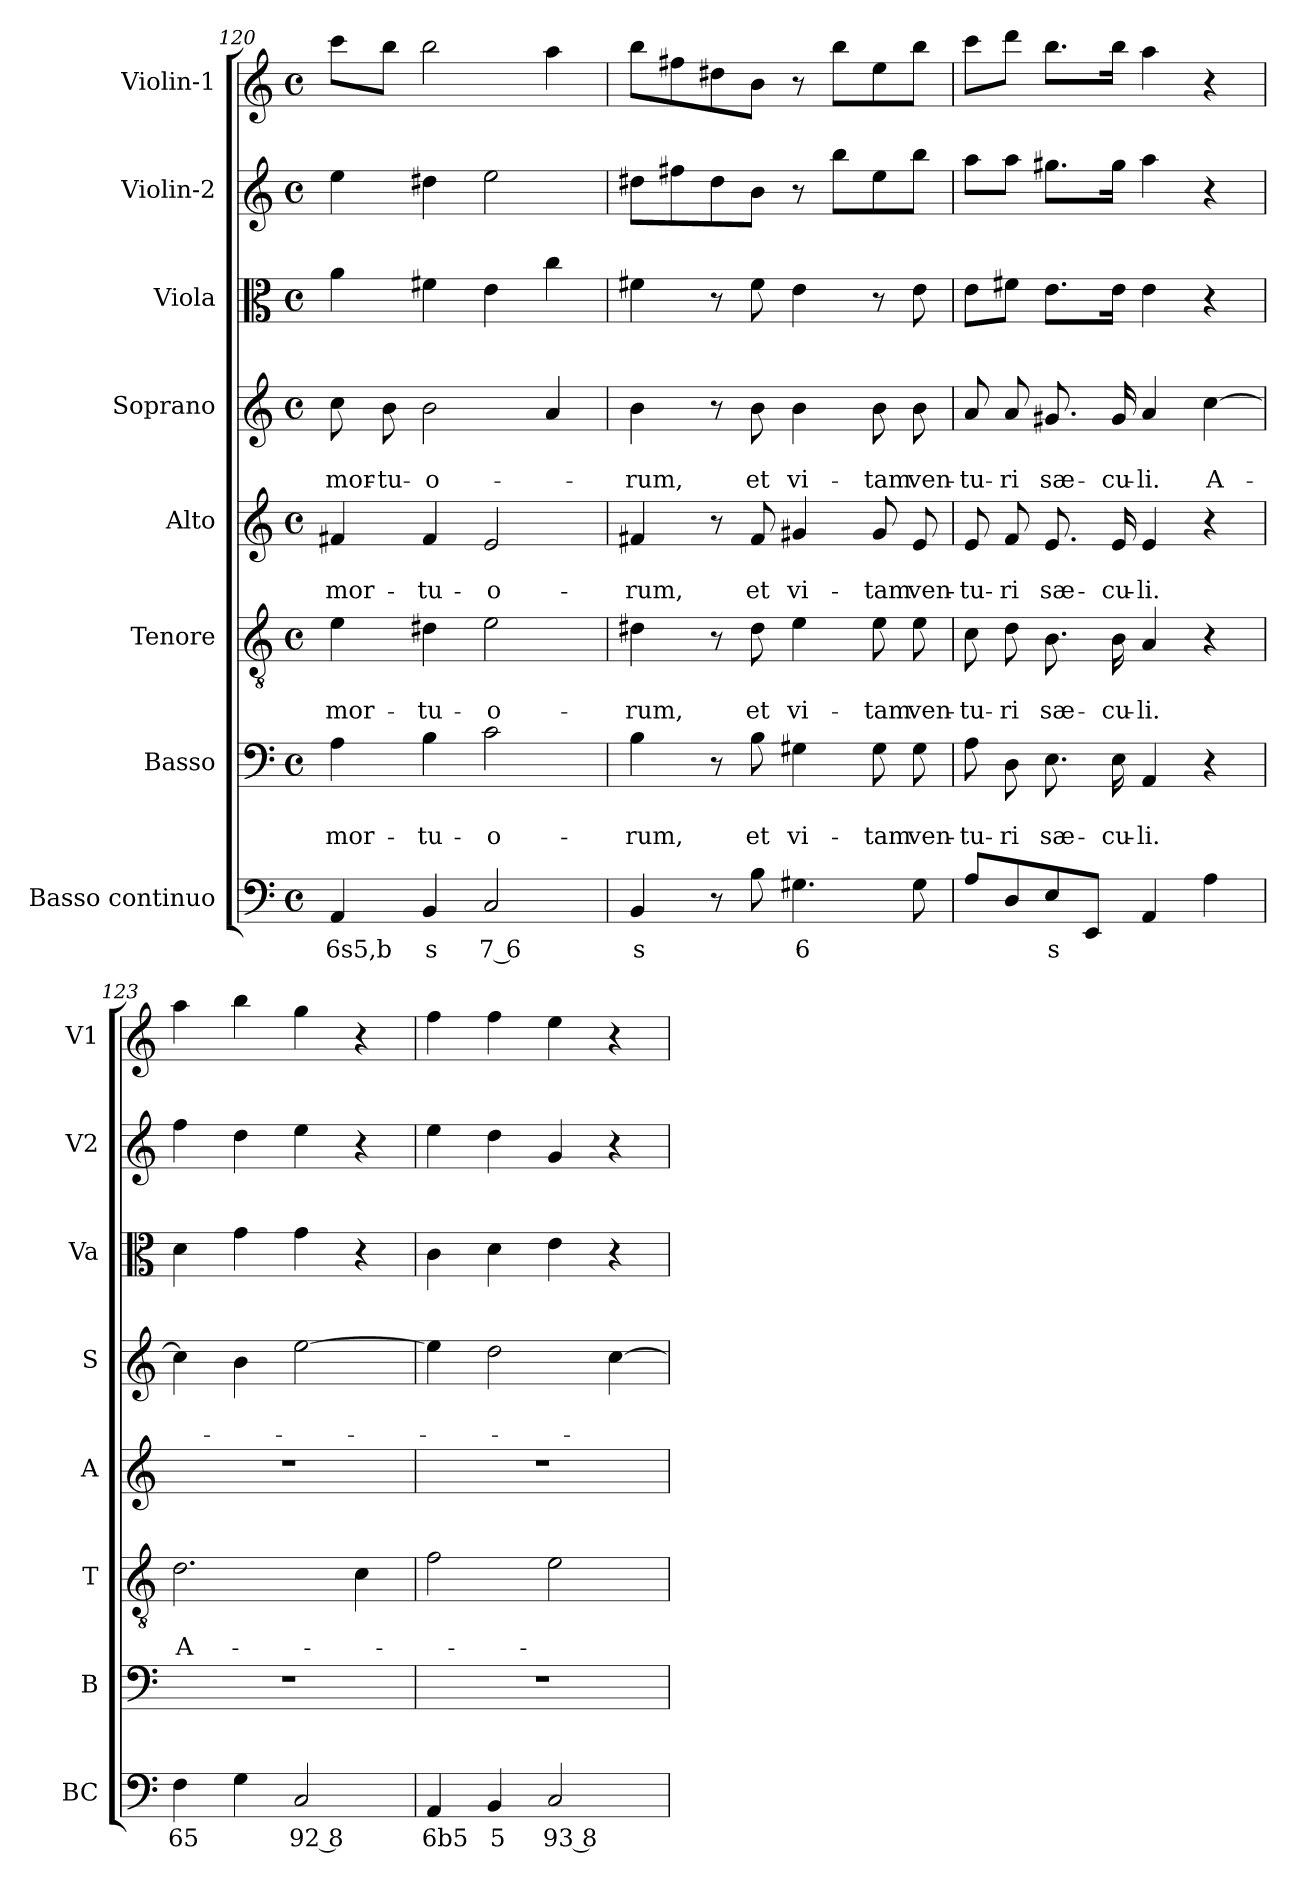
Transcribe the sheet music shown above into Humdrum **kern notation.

**kern	**text	**kern	**text	**text	**kern	**text	**text	**kern	**text	**text	**kern	**text	**text	**kern	**kern	**kern
*part8	*part8	*part7	*part7	*part7	*part6	*part6	*part6	*part5	*part5	*part5	*part4	*part4	*part4	*part3	*part2	*part1
*staff8	*staff8	*staff7	*staff7	*staff7	*staff6	*staff6	*staff6	*staff5	*staff5	*staff5	*staff4	*staff4	*staff4	*staff3	*staff2	*staff1
*I"Basso continuo	*	*I"Basso	*	*	*I"Tenore	*	*	*I"Alto	*	*	*I"Soprano	*	*	*I"Viola	*I"Violin-2	*I"Violin-1
*I'BC	*	*I'B	*	*	*I'T	*	*	*I'A	*	*	*I'S	*	*	*I'Va	*I'V2	*I'V1
!!LO:PB:g=z
*clefF4	*	*clefF4	*	*	*clefGv2	*	*	*clefG2	*	*	*clefG2	*	*	*clefC3	*clefG2	*clefG2
*k[]	*	*k[]	*	*	*k[]	*	*	*k[]	*	*	*k[]	*	*	*k[]	*k[]	*k[]
*C:	*	*C:	*	*	*C:	*	*	*C:	*	*	*C:	*	*	*C:	*C:	*C:
*M4/4	*	*M4/4	*	*	*M4/4	*	*	*M4/4	*	*	*M4/4	*	*	*M4/4	*M4/4	*M4/4
*met(c)	*	*met(c)	*	*	*met(c)	*	*	*met(c)	*	*	*met(c)	*	*	*met(c)	*met(c)	*met(c)
=120	=120	=120	=120	=120	=120	=120	=120	=120	=120	=120	=120	=120	=120	=120	=120	=120
!	!LO:LY:b	!	!	!LO:LY:b	!	!	!LO:LY:b	!	!	!LO:LY:b	!	!	!LO:LY:b	!	!	!
4AA/	6s5,b	4A\	.	mor-	4e\	.	mor-	4f#X/	.	mor-	8cc\	.	mor-	4a\	4ee\	8ccc\L
!	!	!	!	!	!	!	!	!	!	!	!	!	!LO:LY:b	!	!	!
.	.	.	.	.	.	.	.	.	.	.	8b\	.	-tu-	.	.	8bb\J
!	!LO:LY:b	!	!	!LO:LY:b	!	!	!LO:LY:b	!	!	!LO:LY:b	!	!	!LO:LY:b	!	!	!
4BB/	s	4B\	.	-tu-	4d#X\	.	-tu-	4f#/	.	-tu-	2b\	.	-o-	4f#X\	4dd#X\	2bb\
!	!LO:LY:b	!	!	!LO:LY:b	!	!	!LO:LY:b	!	!	!LO:LY:b	!	!	!	!	!	!
2C/	7 6	2c\	.	-o-	2e\	.	-o-	2e/	.	-o-	.	.	.	4e\	2ee\	.
.	.	.	.	.	.	.	.	.	.	.	4a/	.	.	4cc\	.	4aa\
=121	=121	=121	=121	=121	=121	=121	=121	=121	=121	=121	=121	=121	=121	=121	=121	=121
!	!LO:LY:b	!	!	!LO:LY:b	!	!	!LO:LY:b	!	!	!LO:LY:b	!	!	!LO:LY:b	!	!	!
4BB/	s	4B\	.	-rum,	4d#X\	.	-rum,	4f#X/	.	-rum,	4b\	.	-rum,	4f#X\	8dd#X\L	8bb\L
.	.	.	.	.	.	.	.	.	.	.	.	.	.	.	8ff#X\	8ff#X\
8r	.	8r	.	.	8r	.	.	8r	.	.	8r	.	.	8r	8dd#\	8dd#X\
!	!	!	!	!LO:LY:b	!	!	!LO:LY:b	!	!	!LO:LY:b	!	!	!LO:LY:b	!	!	!
8B\	.	8B\	.	et	8d#\	.	et	8f#/	.	et	8b\	.	et	8f#\	8b\J	8b\J
!	!LO:LY:b	!	!	!LO:LY:b	!	!	!LO:LY:b	!	!	!LO:LY:b	!	!	!LO:LY:b	!	!	!
4.G#X\	6	4G#X\	.	vi-	4e\	.	vi-	4g#X/	.	vi-	4b\	.	vi-	4e\	8r	8r
.	.	.	.	.	.	.	.	.	.	.	.	.	.	.	8bb\L	8bb\L
!	!	!	!	!LO:LY:b	!	!	!LO:LY:b	!	!	!LO:LY:b	!	!	!LO:LY:b	!	!	!
.	.	8G#\	.	-tam	8e\	.	-tam	8g#/	.	-tam	8b\	.	-tam	8r	8ee\	8ee\
!	!	!	!	!LO:LY:b	!	!	!LO:LY:b	!	!	!LO:LY:b	!	!	!LO:LY:b	!	!	!
8G#\	.	8G#\	.	ven-	8e\	.	ven-	8e/	.	ven-	8b\	.	ven-	8e\	8bb\J	8bb\J
=122	=122	=122	=122	=122	=122	=122	=122	=122	=122	=122	=122	=122	=122	=122	=122	=122
!	!	!	!	!LO:LY:b	!	!	!LO:LY:b	!	!	!LO:LY:b	!	!	!LO:LY:b	!	!	!
8A/L	.	8A\	.	-tu-	8c\	.	-tu-	8e/	.	-tu-	8a/	.	-tu-	8e\L	8aa\L	8ccc\L
!	!	!	!	!LO:LY:b	!	!	!LO:LY:b	!	!	!LO:LY:b	!	!	!LO:LY:b	!	!	!
8D/	.	8D\	.	-ri	8d\	.	-ri	8f/	.	-ri	8a/	.	-ri	8f#X\J	8aa\J	8ddd\J
!	!LO:LY:b	!	!	!LO:LY:b	!	!	!LO:LY:b	!	!	!LO:LY:b	!	!	!LO:LY:b	!	!	!
8E/	s	8.E\	.	sæ-	8.B\	.	sæ-	8.e/	.	sæ-	8.g#X/	.	sæ-	8.e\L	8.gg#X\L	8.bb\L
8EE/J	.	.	.	.	.	.	.	.	.	.	.	.	.	.	.	.
!	!	!	!	!LO:LY:b	!	!	!LO:LY:b	!	!	!LO:LY:b	!	!	!LO:LY:b	!	!	!
.	.	16E\	.	-cu-	16B\	.	-cu-	16e/	.	-cu-	16g#/	.	-cu-	16e\Jk	16gg#\Jk	16bb\Jk
!	!	!	!	!LO:LY:b	!	!	!LO:LY:b	!	!	!LO:LY:b	!	!	!LO:LY:b	!	!	!
4AA/	.	4AA/	.	-li.	4A/	.	-li.	4e/	.	-li.	4a/	.	-li.	4e\	4aa\	4aa\
!	!	!	!	!	!	!	!	!	!	!	!	!	!LO:LY:b	!	!	!
4A\	.	4r	.	.	4r	.	.	4r	.	.	[4cc\	.	A-	4r	4r	4r
=123	=123	=123	=123	=123	=123	=123	=123	=123	=123	=123	=123	=123	=123	=123	=123	=123
!	!LO:LY:b	!	!	!	!	!	!LO:LY:b	!	!	!	!	!	!	!	!	!
4F\	65	1r	.	.	2.d\	.	A-	1r	.	.	4cc\]	.	.	4d\	4ff\	4aa\
4G\	.	.	.	.	.	.	.	.	.	.	4b\	.	.	4g\	4dd\	4bb\
!	!LO:LY:b	!	!	!	!	!	!	!	!	!	!	!	!	!	!	!
2C/	92 8	.	.	.	.	.	.	.	.	.	[2ee\	.	.	4g\	4ee\	4gg\
.	.	.	.	.	4c\	.	.	.	.	.	.	.	.	4r	4r	4r
=124	=124	=124	=124	=124	=124	=124	=124	=124	=124	=124	=124	=124	=124	=124	=124	=124
!	!LO:LY:b	!	!	!	!	!	!	!	!	!	!	!	!	!	!	!
4AA/	6b5	1r	.	.	2f\	.	.	1r	.	.	4ee\]	.	.	4c\	4ee\	4ff\
!	!LO:LY:b	!	!	!	!	!	!	!	!	!	!	!	!	!	!	!
4BB/	5	.	.	.	.	.	.	.	.	.	2dd\	.	.	4d\	4dd\	4ff\
!	!LO:LY:b	!	!	!	!	!	!	!	!	!	!	!	!	!	!	!
2C/	93 8	.	.	.	2e\	.	.	.	.	.	.	.	.	4e\	4g/	4ee\
.	.	.	.	.	.	.	.	.	.	.	[4cc\	.	.	4r	4r	4r
=	=	=	=	=	=	=	=	=	=	=	=	=	=	=	=	=
*-	*-	*-	*-	*-	*-	*-	*-	*-	*-	*-	*-	*-	*-	*-	*-	*-
